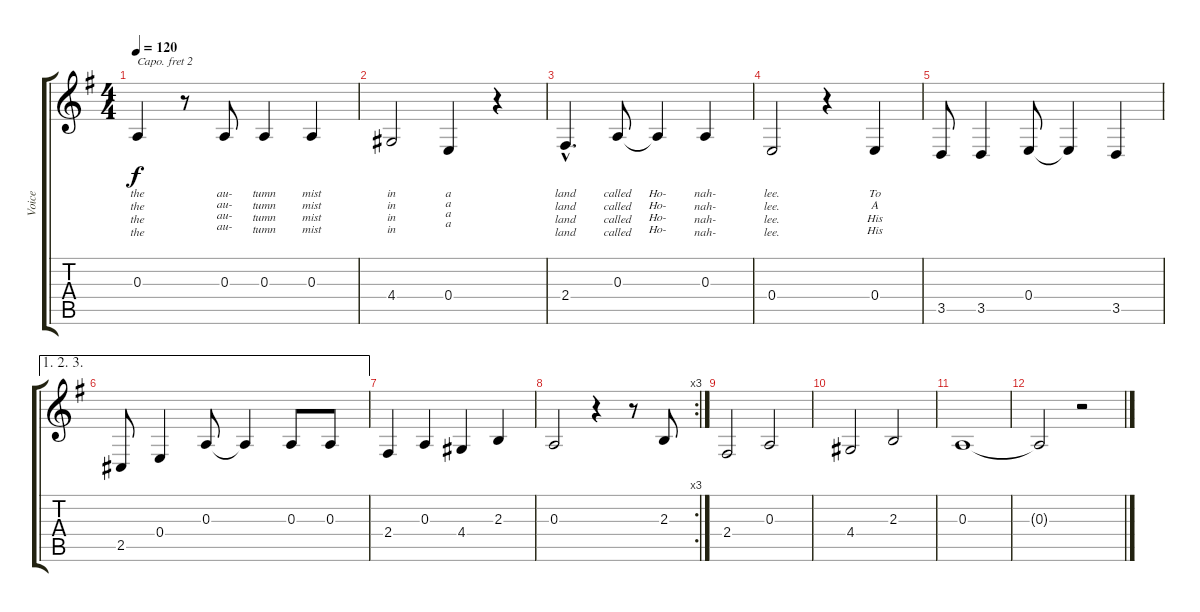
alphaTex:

\track ("Voice" "Voice") {instrument flute}
\staff {score tabs}
\capo 2
\tuning (E4 B3 G3 D3 A2 E2) {hide}
\ts (4 4)
\tempo 120
\clef g2
\ks g
0.3.4{lyrics (0 "the") lyrics (1 "the") lyrics (2 "the") lyrics (3 "the") lyrics (4 "") dy f} r.8 0.3.8{lyrics (0 "au-") lyrics (1 "au-") lyrics (2 "au-") lyrics (3 "au-") lyrics (4 "")} 0.3.4{lyrics (0 "tumn") lyrics (1 "tumn") lyrics (2 "tumn") lyrics (3 "tumn") lyrics (4 "")} 0.3.4{lyrics (0 "mist") lyrics (1 "mist") lyrics (2 "mist") lyrics (3 "mist") lyrics (4 "")} |
4.4.2{lyrics (0 "in") lyrics (1 "in") lyrics (2 "in") lyrics (3 "in") lyrics (4 "")} 0.4.4{lyrics (0 "a") lyrics (1 "a") lyrics (2 "a") lyrics (3 "a") lyrics (4 "")} r.4 |
2.4{hac}.4{d lyrics (0 "land") lyrics (1 "land") lyrics (2 "land") lyrics (3 "land") lyrics (4 "")} 0.3.8{lyrics (0 "called") lyrics (1 "called") lyrics (2 "called") lyrics (3 "called") lyrics (4 "")} 0.3{t}.4{lyrics (0 "Ho-") lyrics (1 "Ho-") lyrics (2 "Ho-") lyrics (3 "Ho-") lyrics (4 "")} 0.3.4{lyrics (0 "nah-") lyrics (1 "nah-") lyrics (2 "nah-") lyrics (3 "nah-") lyrics (4 "")} |
0.4.2{lyrics (0 "lee.") lyrics (1 "lee.") lyrics (2 "lee.") lyrics (3 "lee.") lyrics (4 "")} r.4 0.4.4{lyrics (0 "To") lyrics (1 "A") lyrics (2 "His") lyrics (3 "His") lyrics (4 "")} |
3.5.8 3.5.4 0.4.8 0.4{t}.4 3.5.4 |
\ae (1 2 3)
2.5.8 0.4.4 0.3.8 0.3{t}.4 0.3.8 0.3.8 |
2.4.4 0.3.4 4.4.4 2.3.4 |
\rc 3
0.3.2 r.4 r.8 2.3.8 |
2.4.2 0.3.2 |
4.4.2 2.3.2 |
0.3.1 |
0.3{t}.2 r.2
